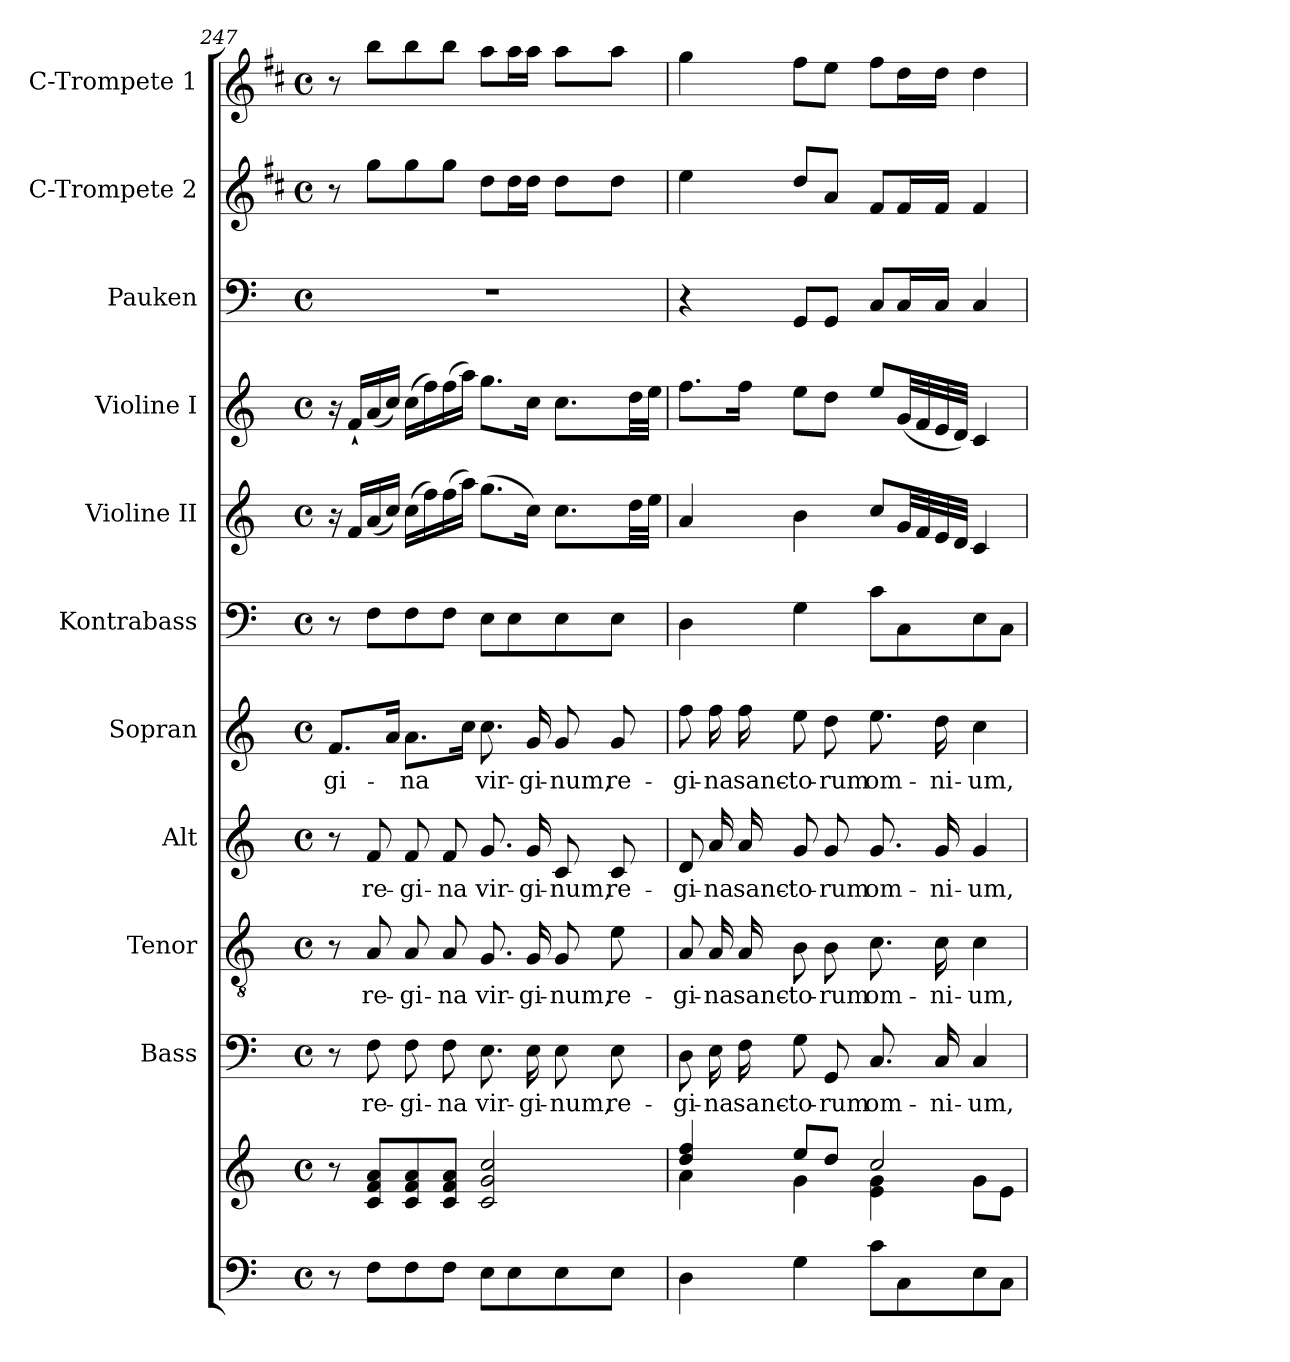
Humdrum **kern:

**kern	**kern	**kern	**text	**kern	**text	**kern	**text	**kern	**text	**kern	**kern	**kern	**kern	**kern	**kern
*part11	*part11	*part10	*part10	*part9	*part9	*part8	*part8	*part7	*part7	*part6	*part5	*part4	*part3	*part2	*part1
*staff12	*staff11	*staff10	*staff10	*staff9	*staff9	*staff8	*staff8	*staff7	*staff7	*staff6	*staff5	*staff4	*staff3	*staff2	*staff1
*	*	*I"Bass	*	*I"Tenor	*	*I"Alt	*	*I"Sopran	*	*I"Kontrabass	*I"Violine II	*I"Violine I	*I"Pauken	*I"C-Trompete 2	*I"C-Trompete 1
*	*	*I'B.	*	*I'T.	*	*I'A.	*	*I'S.	*	*I'Kb.	*I'Vl. II	*I'Vl. I	*I'Pk.	*I'C Trp. 2	*I'C Trp. 1
*clefF4	*clefG2	*clefF4	*	*clefGv2	*	*clefG2	*	*clefG2	*	*clefF4	*clefG2	*clefG2	*clefF4	*clefG2	*clefG2
*	*	*	*	*	*	*	*	*	*	*ITrd7c12	*	*	*	*ITrd1c2	*ITrd1c2
*k[]	*k[]	*k[]	*	*k[]	*	*k[]	*	*k[]	*	*k[]	*k[]	*k[]	*k[]	*k[]	*k[]
*C:	*C:	*C:	*	*C:	*	*C:	*	*C:	*	*C:	*C:	*C:	*C:	*C:	*C:
*M4/4	*M4/4	*M4/4	*	*M4/4	*	*M4/4	*	*M4/4	*	*M4/4	*M4/4	*M4/4	*M4/4	*M4/4	*M4/4
*met(c)	*met(c)	*met(c)	*	*met(c)	*	*met(c)	*	*met(c)	*	*met(c)	*met(c)	*met(c)	*met(c)	*met(c)	*met(c)
=247	=247	=247	=247	=247	=247	=247	=247	=247	=247	=247	=247	=247	=247	=247	=247
!	!	!	!	!	!	!	!	!	!LO:LY:b	!	!	!	!	!	!
8r	8r	8r	.	8r	.	8r	.	8.f/L	-gi-	8r	16r	16r	1r	8r	8r
.	.	.	.	.	.	.	.	.	.	.	16f/LL	16f`</LL	.	.	.
!	!	!	!LO:LY:b	!	!LO:LY:b	!	!LO:LY:b	!	!	!	!	!	!	!	!
8F\L	8c/ 8f/ 8a/L	8F\	re-	8A/	re-	8f/	re-	.	.	8FF\L	(<16a/	(<16a/	.	8ff\L	8aa\L
.	.	.	.	.	.	.	.	16a/Jk	.	.	16cc/JJ)	16cc/JJ)	.	.	.
!	!	!	!LO:LY:b	!	!LO:LY:b	!	!LO:LY:b	!	!LO:LY:b	!	!	!	!	!	!
8F\	8c/ 8f/ 8a/	8F\	-gi-	8A/	-gi-	8f/	-gi-	8.a\L	-na	8FF\	(>16cc\LL	(>16cc\LL	.	8ff\	8aa\
.	.	.	.	.	.	.	.	.	.	.	16ff\)	16ff\)	.	.	.
!	!	!	!LO:LY:b	!	!LO:LY:b	!	!LO:LY:b	!	!	!	!	!	!	!	!
8F\J	8c/ 8f/ 8a/J	8F\	-na	8A/	-na	8f/	-na	.	.	8FF\J	(>16ff\	(>16ff\	.	8ff\J	8aa\J
.	.	.	.	.	.	.	.	16cc\Jk	.	.	16aa\JJ)	16aa\JJ)	.	.	.
!	!	!	!LO:LY:b	!	!LO:LY:b	!	!LO:LY:b	!	!LO:LY:b	!	!	!	!	!	!
8E\L	2c/ 2g/ 2cc/	8.E\	vir-	8.G/	vir-	8.g/	vir-	8.cc\	vir-	8EE\L	(>8.gg\L	8.gg\L	.	8cc\L	8gg\L
8E\	.	.	.	.	.	.	.	.	.	8EE\	.	.	.	16cc\L	16gg\L
!	!	!	!LO:LY:b	!	!LO:LY:b	!	!LO:LY:b	!	!LO:LY:b	!	!	!	!	!	!
.	.	16E\	-gi-	16G/	-gi-	16g/	-gi-	16g/	-gi-	.	16cc\Jk)	16cc\Jk	.	16cc\JJ	16gg\JJ
!	!	!	!LO:LY:b	!	!LO:LY:b	!	!LO:LY:b	!	!LO:LY:b	!	!	!	!	!	!
8E\	.	8E\	-num,	8G/	-num,	8c/	-num,	8g/	-num,	8EE\	8.cc\L	8.cc\L	.	8cc\L	8gg\L
!	!	!	!LO:LY:b	!	!LO:LY:b	!	!LO:LY:b	!	!LO:LY:b	!	!	!	!	!	!
8E\J	.	8E\	re-	8e\	re-	8c/	re-	8g/	re-	8EE\J	.	.	.	8cc\J	8gg\J
.	.	.	.	.	.	.	.	.	.	.	32dd\LL	32dd\LL	.	.	.
.	.	.	.	.	.	.	.	.	.	.	32ee\JJJ	32ee\JJJ	.	.	.
=248	=248	=248	=248	=248	=248	=248	=248	=248	=248	=248	=248	=248	=248	=248	=248
*	*^	*	*	*	*	*	*	*	*	*	*	*	*	*	*
!	!	!	!	!LO:LY:b	!	!LO:LY:b	!	!LO:LY:b	!	!LO:LY:b	!	!	!	!	!	!
4D\	4dd/ 4ff/	4a\	8D\	-gi-	8A/	-gi-	8d/	-gi-	8ff\	-gi-	4DD\	4a/	8.ff\L	4r	4dd\	4ff\
!	!	!	!	!LO:LY:b	!	!LO:LY:b	!	!LO:LY:b	!	!LO:LY:b	!	!	!	!	!	!
.	.	.	16E\	-na	16A/	-na	16a/	-na	16ff\	-na	.	.	.	.	.	.
!	!	!	!	!LO:LY:b	!	!LO:LY:b	!	!LO:LY:b	!	!LO:LY:b	!	!	!	!	!	!
.	.	.	16F\	sanc-	16A/	sanc-	16a/	sanc-	16ff\	sanc-	.	.	16ff\Jk	.	.	.
!	!	!	!	!LO:LY:b	!	!LO:LY:b	!	!LO:LY:b	!	!LO:LY:b	!	!	!	!	!	!
4G\	8ee/L	4g\	8G\	-to-	8B\	-to-	8g/	-to-	8ee\	-to-	4GG\	4b\	8ee\L	8GG/L	8cc/L	8ee\L
!	!	!	!	!LO:LY:b	!	!LO:LY:b	!	!LO:LY:b	!	!LO:LY:b	!	!	!	!	!	!
.	8dd/J	.	8GG/	-rum	8B\	-rum	8g/	-rum	8dd\	-rum	.	.	8dd\J	8GG/J	8g/J	8dd\J
!	!	!	!	!LO:LY:b	!	!LO:LY:b	!	!LO:LY:b	!	!LO:LY:b	!	!	!	!	!	!
8c\L	2cc/	4e\ 4g\	8.C/	om-	8.c\	om-	8.g/	om-	8.ee\	om-	8C\L	8cc/L	8ee/L	8C/L	8e/L	8ee\L
8C\	.	.	.	.	.	.	.	.	.	.	8CC\	32g/LL	(<32g/LL	16C/L	16e/L	16cc\L
.	.	.	.	.	.	.	.	.	.	.	.	32f/	32f/	.	.	.
!	!	!	!	!LO:LY:b	!	!LO:LY:b	!	!LO:LY:b	!	!LO:LY:b	!	!	!	!	!	!
.	.	.	16C/	-ni-	16c\	-ni-	16g/	-ni-	16dd\	-ni-	.	32e/	32e/	16C/JJ	16e/JJ	16cc\JJ
.	.	.	.	.	.	.	.	.	.	.	.	32d/JJJ	32d/JJJ)	.	.	.
!	!	!	!	!LO:LY:b	!	!LO:LY:b	!	!LO:LY:b	!	!LO:LY:b	!	!	!	!	!	!
8E\	.	8g\L	4C/	-um,	4c\	-um,	4g/	-um,	4cc\	-um,	8EE\	4c/	4c/	4C/	4e/	4cc\
8C\J	.	8e\J	.	.	.	.	.	.	.	.	8CC\J	.	.	.	.	.
*	*v	*v	*	*	*	*	*	*	*	*	*	*	*	*	*	*
=	=	=	=	=	=	=	=	=	=	=	=	=	=	=	=
*-	*-	*-	*-	*-	*-	*-	*-	*-	*-	*-	*-	*-	*-	*-	*-
